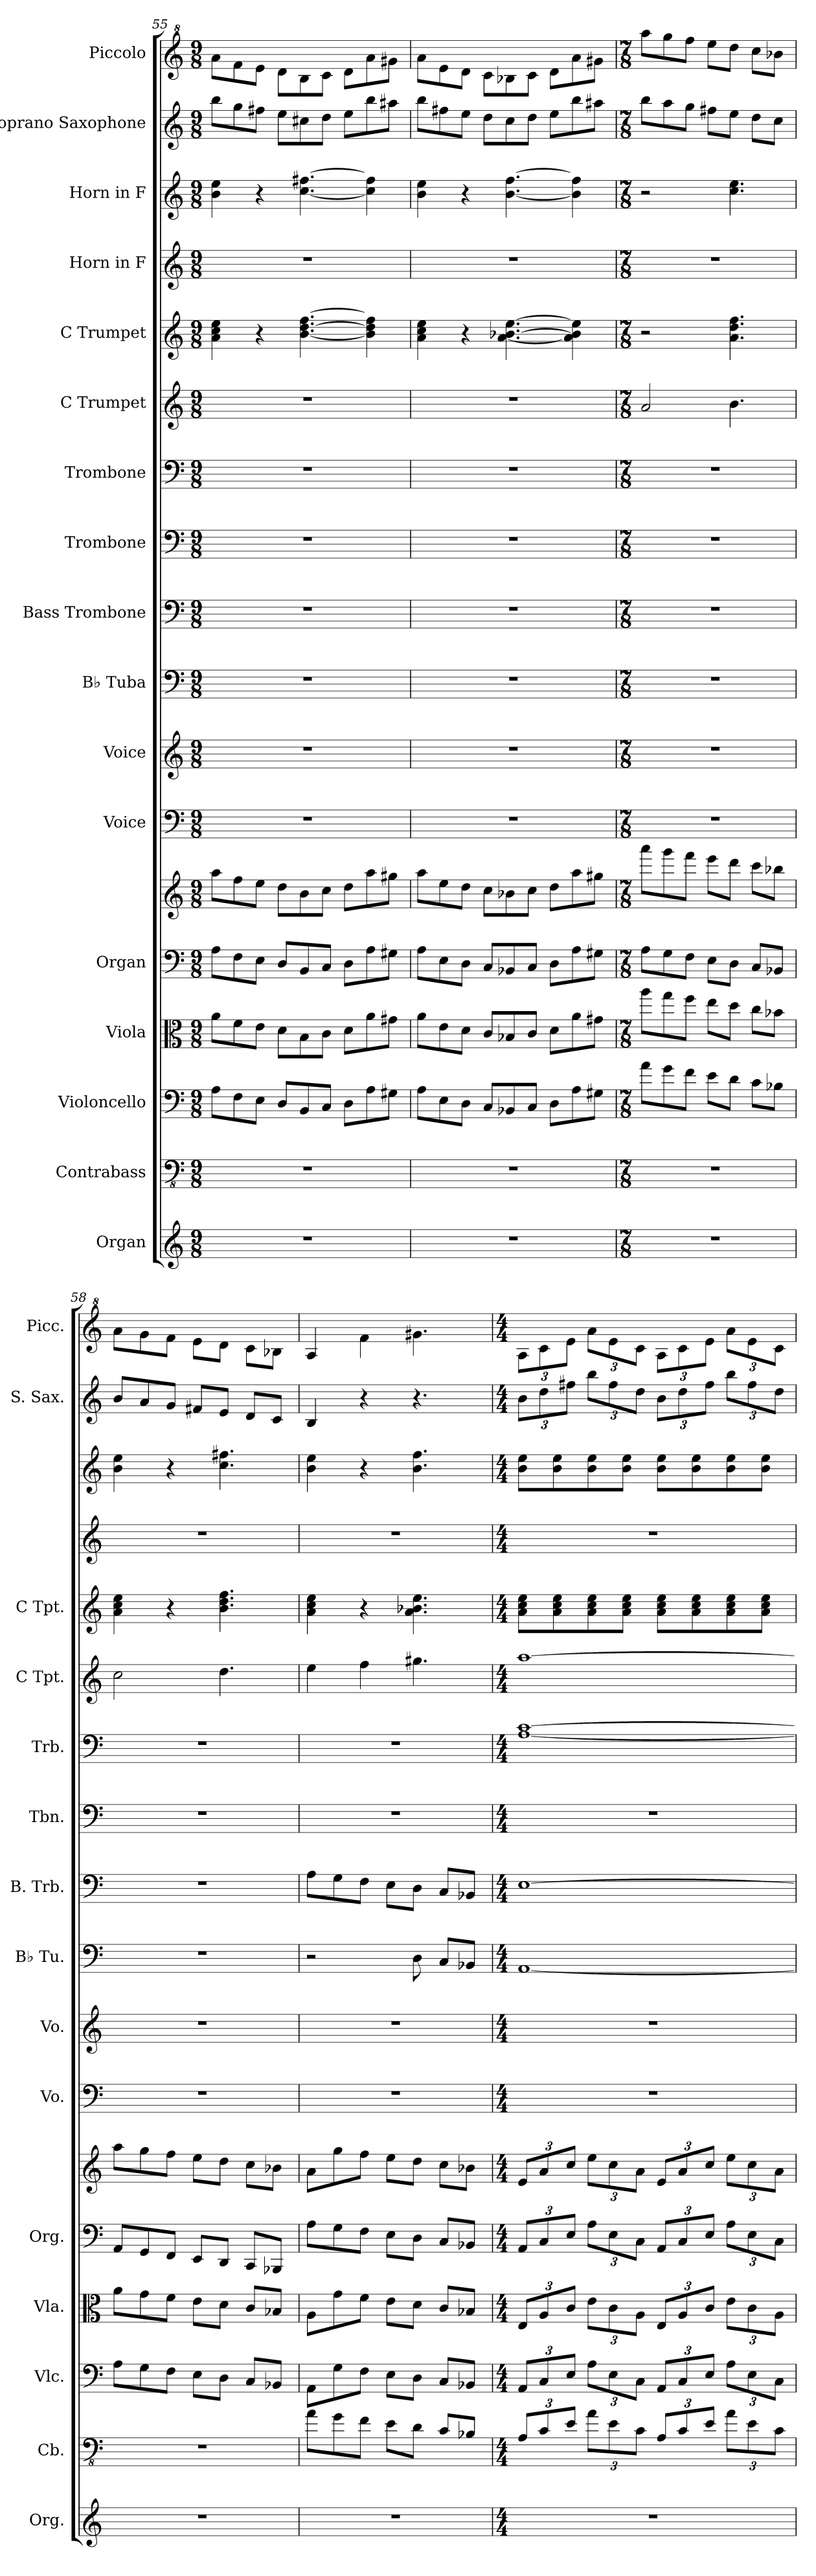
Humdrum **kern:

**kern	**kern	**kern	**kern	**kern	**kern	**kern	**kern	**kern	**kern	**kern	**kern	**kern	**kern	**kern	**kern	**kern	**kern
*part17	*part16	*part15	*part14	*part13	*part13	*part12	*part11	*part10	*part9	*part8	*part7	*part6	*part5	*part4	*part3	*part2	*part1
*staff18	*staff17	*staff16	*staff15	*staff14	*staff13	*staff12	*staff11	*staff10	*staff9	*staff8	*staff7	*staff6	*staff5	*staff4	*staff3	*staff2	*staff1
*I"Organ	*I"Contrabass	*I"Violoncello	*I"Viola	*I"Organ	*	*I"Voice	*I"Voice	*I"B♭ Tuba	*I"Bass Trombone	*I"Trombone	*I"Trombone	*I"C Trumpet	*I"C Trumpet	*I"Horn in F	*I"Horn in F	*I"Soprano Saxophone	*I"Piccolo
*I'Org.	*I'Cb.	*I'Vlc.	*I'Vla.	*I'Org.	*	*I'Vo.	*I'Vo.	*I'B♭ Tu.	*I'B. Trb.	*I'Tbn.	*I'Trb.	*I'C Tpt.	*I'C Tpt.	*	*	*I'S. Sax.	*I'Picc.
*clefG2	*clefFv4	*clefF4	*clefC3	*clefF4	*clefG2	*clefF4	*clefG2	*clefF4	*clefF4	*clefF4	*clefF4	*clefG2	*clefG2	*clefG2	*clefG2	*clefG2	*clefG^2
*	*ITrd7c12	*	*	*	*	*	*	*	*	*	*	*	*	*ITrd4c7	*ITrd4c7	*ITrd1c2	*ITrd-7c-12
*k[]	*k[]	*k[]	*k[]	*k[]	*k[]	*k[]	*k[]	*k[]	*k[]	*k[]	*k[]	*k[]	*k[]	*k[b-]	*k[b-]	*k[b-e-]	*k[]
*M9/8	*M9/8	*M9/8	*M9/8	*M9/8	*M9/8	*M9/8	*M9/8	*M9/8	*M9/8	*M9/8	*M9/8	*M9/8	*M9/8	*M9/8	*M9/8	*M9/8	*M9/8
=55	=55	=55	=55	=55	=55	=55	=55	=55	=55	=55	=55	=55	=55	=55	=55	=55	=55
8%9r	8%9r	8A\L	8a\L	8A\L	8aa\L	8%9r	8%9r	8%9r	8%9r	8%9r	8%9r	8%9r	4a\ 4cc\ 4ee\	8%9r	4e\ 4a\	8aa\L	8aaa\L
.	.	8F\	8f\	8F\	8ff\	.	.	.	.	.	.	.	.	.	.	8ff\	8fff\
.	.	8E\J	8e\J	8E\J	8ee\J	.	.	.	.	.	.	.	4r	.	4r	8een\J	8eee\J
.	.	8D/L	8d\L	8D/L	8dd\L	.	.	.	.	.	.	.	.	.	.	8dd\L	8ddd\L
.	.	8BB/	8B\	8BB/	8b\	.	.	.	.	.	.	.	[4.b\ [4.dd\ [4.ff\	.	[4.f\ [4.bn\	8bn\	8bb\
.	.	8C/J	8c\J	8C/J	8cc\J	.	.	.	.	.	.	.	.	.	.	8cc\J	8ccc\J
.	.	8D\L	8d\L	8D\L	8dd\L	.	.	.	.	.	.	.	.	.	.	8dd\L	8ddd\L
.	.	8A\	8a\	8A\	8aa\	.	.	.	.	.	.	.	4b\] 4dd\] 4ff\]	.	4f\] 4b\]	8aa\	8aaa\
.	.	8G#X\J	8g#X\J	8G#X\J	8gg#X\J	.	.	.	.	.	.	.	.	.	.	8gg#X\J	8ggg#X\J
!!LO:PB:g=z
=56	=56	=56	=56	=56	=56	=56	=56	=56	=56	=56	=56	=56	=56	=56	=56	=56	=56
8%9r	8%9r	8A\L	8a\L	8A\L	8aa\L	8%9r	8%9r	8%9r	8%9r	8%9r	8%9r	8%9r	4a\ 4cc\ 4ee\	8%9r	4e\ 4a\	8aa\L	8aaa\L
.	.	8E\	8e\	8E\	8ee\	.	.	.	.	.	.	.	.	.	.	8een\	8eee\
.	.	8D\J	8d\J	8D\J	8dd\J	.	.	.	.	.	.	.	4r	.	4r	8dd\J	8ddd\J
.	.	8C/L	8c/L	8C/L	8cc\L	.	.	.	.	.	.	.	.	.	.	8cc\L	8ccc\L
.	.	8BB-X/	8B-X/	8BB-X/	8b-X\	.	.	.	.	.	.	.	[4.a\ [4.b-X\ [4.ee\	.	[4.e\ [4.b-\	8b-\	8bb-X\
.	.	8C/J	8c/J	8C/J	8cc\J	.	.	.	.	.	.	.	.	.	.	8cc\J	8ccc\J
.	.	8D\L	8d\L	8D\L	8dd\L	.	.	.	.	.	.	.	.	.	.	8dd\L	8ddd\L
.	.	8A\	8a\	8A\	8aa\	.	.	.	.	.	.	.	4a\] 4b-\] 4ee\]	.	4e\] 4b-\]	8aa\	8aaa\
.	.	8G#X\J	8g#X\J	8G#X\J	8gg#X\J	.	.	.	.	.	.	.	.	.	.	8gg#X\J	8ggg#X\J
=57	=57	=57	=57	=57	=57	=57	=57	=57	=57	=57	=57	=57	=57	=57	=57	=57	=57
*M7/8	*M7/8	*M7/8	*M7/8	*M7/8	*M7/8	*M7/8	*M7/8	*M7/8	*M7/8	*M7/8	*M7/8	*M7/8	*M7/8	*M7/8	*M7/8	*M7/8	*M7/8
2..r	2..r	8a\L	8aa\L	8A\L	8aaa\L	2..r	2..r	2..r	2..r	2..r	2..r	2a/	2r	2..r	2r	8aa\L	8aaaa\L
.	.	8g\	8gg\	8G\	8ggg\	.	.	.	.	.	.	.	.	.	.	8gg\	8gggg\
.	.	8f\J	8ff\J	8F\J	8fff\J	.	.	.	.	.	.	.	.	.	.	8ff\J	8ffff\J
.	.	8e\L	8ee\L	8E\L	8eee\L	.	.	.	.	.	.	.	.	.	.	8een\L	8eeee\L
.	.	8d\J	8dd\J	8D\J	8ddd\J	.	.	.	.	.	.	4.b\	4.a\ 4.dd\ 4.ff\	.	4.f\ 4.a\	8dd\J	8dddd\J
.	.	8c\L	8cc\L	8C/L	8ccc\L	.	.	.	.	.	.	.	.	.	.	8cc\L	8cccc\L
.	.	8B-X\J	8b-X\J	8BB-X/J	8bb-X\J	.	.	.	.	.	.	.	.	.	.	8b-\J	8bbb-X\J
=58	=58	=58	=58	=58	=58	=58	=58	=58	=58	=58	=58	=58	=58	=58	=58	=58	=58
2..r	2..r	8A\L	8a\L	8AA/L	8aa\L	2..r	2..r	2..r	2..r	2..r	2..r	2cc\	4a\ 4cc\ 4ee\	2..r	4e\ 4a\	8a/L	8aaa\L
.	.	8G\	8g\	8GG/	8gg\	.	.	.	.	.	.	.	.	.	.	8g/	8ggg\
.	.	8F\J	8f\J	8FF/J	8ff\J	.	.	.	.	.	.	.	4r	.	4r	8f/J	8fff\J
.	.	8E\L	8e\L	8EE/L	8ee\L	.	.	.	.	.	.	.	.	.	.	8en/L	8eee\L
.	.	8D\J	8d\J	8DD/J	8dd\J	.	.	.	.	.	.	4.dd\	4.b\ 4.dd\ 4.ff\	.	4.f\ 4.bn\	8d/J	8ddd\J
.	.	8C/L	8c/L	8CC/L	8cc\L	.	.	.	.	.	.	.	.	.	.	8c/L	8ccc\L
.	.	8BB-X/J	8B-X/J	8BBB-X/J	8b-X\J	.	.	.	.	.	.	.	.	.	.	8B-/J	8bb-X\J
=59	=59	=59	=59	=59	=59	=59	=59	=59	=59	=59	=59	=59	=59	=59	=59	=59	=59
2..r	8AA\L	8AA\L	8A\L	8A\L	8a\L	2..r	2..r	2r	8A\L	2..r	2..r	4ee\	4a\ 4cc\ 4ee\	2..r	4e\ 4a\	4A/	4aa/
.	8GG\	8G\	8g\	8G\	8gg\	.	.	.	8G\	.	.	.	.	.	.	.	.
.	8FF\J	8F\J	8f\J	8F\J	8ff\J	.	.	.	8F\J	.	.	4ff\	4r	.	4r	4r	4fff\
.	8EE\L	8E\L	8e\L	8E\L	8ee\L	.	.	.	8E\L	.	.	.	.	.	.	.	.
.	8DD\J	8D\J	8d\J	8D\J	8dd\J	.	.	8D\	8D\J	.	.	4.gg#X\	4.a\ 4.b-X\ 4.ee\	.	4.e\ 4.b-\	4.r	4.ggg#X\
.	8CC/L	8C/L	8c/L	8C/L	8cc\L	.	.	8C/L	8C/L	.	.	.	.	.	.	.	.
.	8BBB-X/J	8BB-X/J	8B-X/J	8BB-X/J	8b-X\J	.	.	8BB-X/J	8BB-X/J	.	.	.	.	.	.	.	.
!!LO:PB:g=z
=60	=60	=60	=60	=60	=60	=60	=60	=60	=60	=60	=60	=60	=60	=60	=60	=60	=60
*M4/4	*M4/4	*M4/4	*M4/4	*M4/4	*M4/4	*M4/4	*M4/4	*M4/4	*M4/4	*M4/4	*M4/4	*M4/4	*M4/4	*M4/4	*M4/4	*M4/4	*M4/4
*	*Xbrackettup	*Xbrackettup	*Xbrackettup	*Xbrackettup	*Xbrackettup	*	*	*	*	*	*	*	*	*	*	*Xbrackettup	*Xbrackettup
1r	12AAA/L	12AA/L	12E/L	12AA/L	12e/L	1r	1r	[1AA	[1E	1r	[1A [1c	[1aa	8a\ 8cc\ 8ee\L	1r	8e\ 8a\L	12a\L	12aa\L
.	12CC/	12C/	12A/	12C/	12a/	.	.	.	.	.	.	.	.	.	.	12cc\	12ccc\
.	.	.	.	.	.	.	.	.	.	.	.	.	8a\ 8cc\ 8ee\	.	8e\ 8a\	.	.
.	12EE/J	12E/J	12c/J	12E/J	12cc/J	.	.	.	.	.	.	.	.	.	.	12een\J	12eee\J
.	12AA\L	12A\L	12e\L	12A\L	12ee\L	.	.	.	.	.	.	.	8a\ 8cc\ 8ee\	.	8e\ 8a\	12aa\L	12aaa\L
.	12EE\	12E\	12c\	12E\	12cc\	.	.	.	.	.	.	.	.	.	.	12ee\	12eee\
.	.	.	.	.	.	.	.	.	.	.	.	.	8a\ 8cc\ 8ee\J	.	8e\ 8a\J	.	.
.	12CC\J	12C\J	12A\J	12C\J	12a\J	.	.	.	.	.	.	.	.	.	.	12cc\J	12ccc\J
.	12AAA/L	12AA/L	12E/L	12AA/L	12e/L	.	.	.	.	.	.	.	8a\ 8cc\ 8ee\L	.	8e\ 8a\L	12a\L	12aa\L
.	12CC/	12C/	12A/	12C/	12a/	.	.	.	.	.	.	.	.	.	.	12cc\	12ccc\
.	.	.	.	.	.	.	.	.	.	.	.	.	8a\ 8cc\ 8ee\	.	8e\ 8a\	.	.
.	12EE/J	12E/J	12c/J	12E/J	12cc/J	.	.	.	.	.	.	.	.	.	.	12ee\J	12eee\J
.	12AA\L	12A\L	12e\L	12A\L	12ee\L	.	.	.	.	.	.	.	8a\ 8cc\ 8ee\	.	8e\ 8a\	12aa\L	12aaa\L
.	12EE\	12E\	12c\	12E\	12cc\	.	.	.	.	.	.	.	.	.	.	12ee\	12eee\
.	.	.	.	.	.	.	.	.	.	.	.	.	8a\ 8cc\ 8ee\J	.	8e\ 8a\J	.	.
.	12CC\J	12C\J	12A\J	12C\J	12a\J	.	.	.	.	.	.	.	.	.	.	12cc\J	12ccc\J
=	=	=	=	=	=	=	=	=	=	=	=	=	=	=	=	=	=
*-	*-	*-	*-	*-	*-	*-	*-	*-	*-	*-	*-	*-	*-	*-	*-	*-	*-
